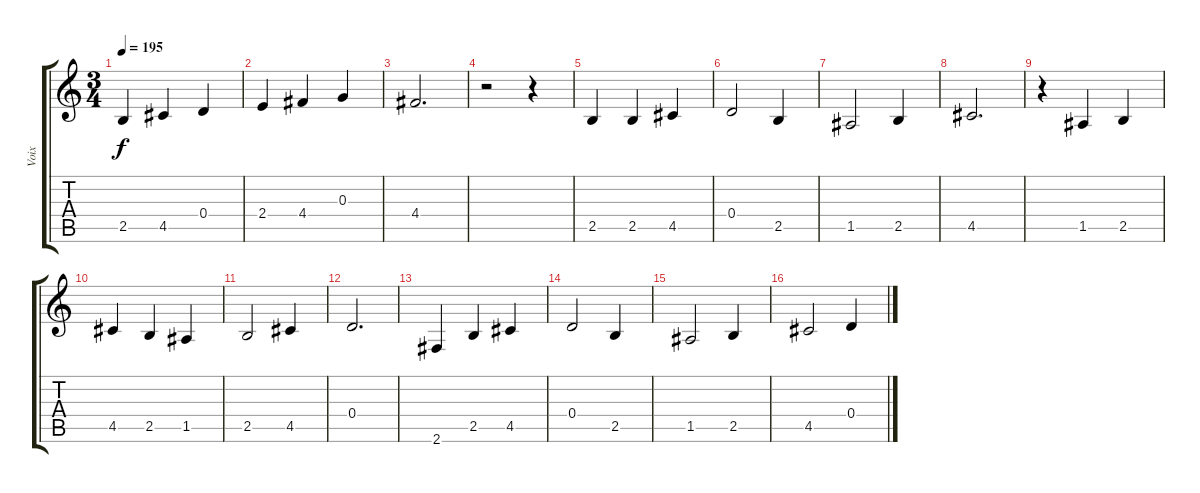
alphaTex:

\track ("Voix" "Voix") {instrument acousticguitarnylon}
\staff {score tabs}
\tuning (E4 B3 G3 D3 A2 E2) {hide}
\ts (3 4)
\tempo 195
\clef g2
\ks c
2.5.4{dy f} 4.5.4 0.4.4 |
2.4.4 4.4.4 0.3.4 |
4.4.2{d} |
r.2 r.4 |
2.5.4 2.5.4 4.5.4 |
0.4.2 2.5.4 |
1.5.2 2.5.4 |
4.5.2{d} |
r.4 1.5.4 2.5.4 |
4.5.4 2.5.4 1.5.4 |
2.5.2 4.5.4 |
0.4.2{d} |
2.6.4 2.5.4 4.5.4 |
0.4.2 2.5.4 |
1.5.2 2.5.4 |
4.5.2 0.4.4
